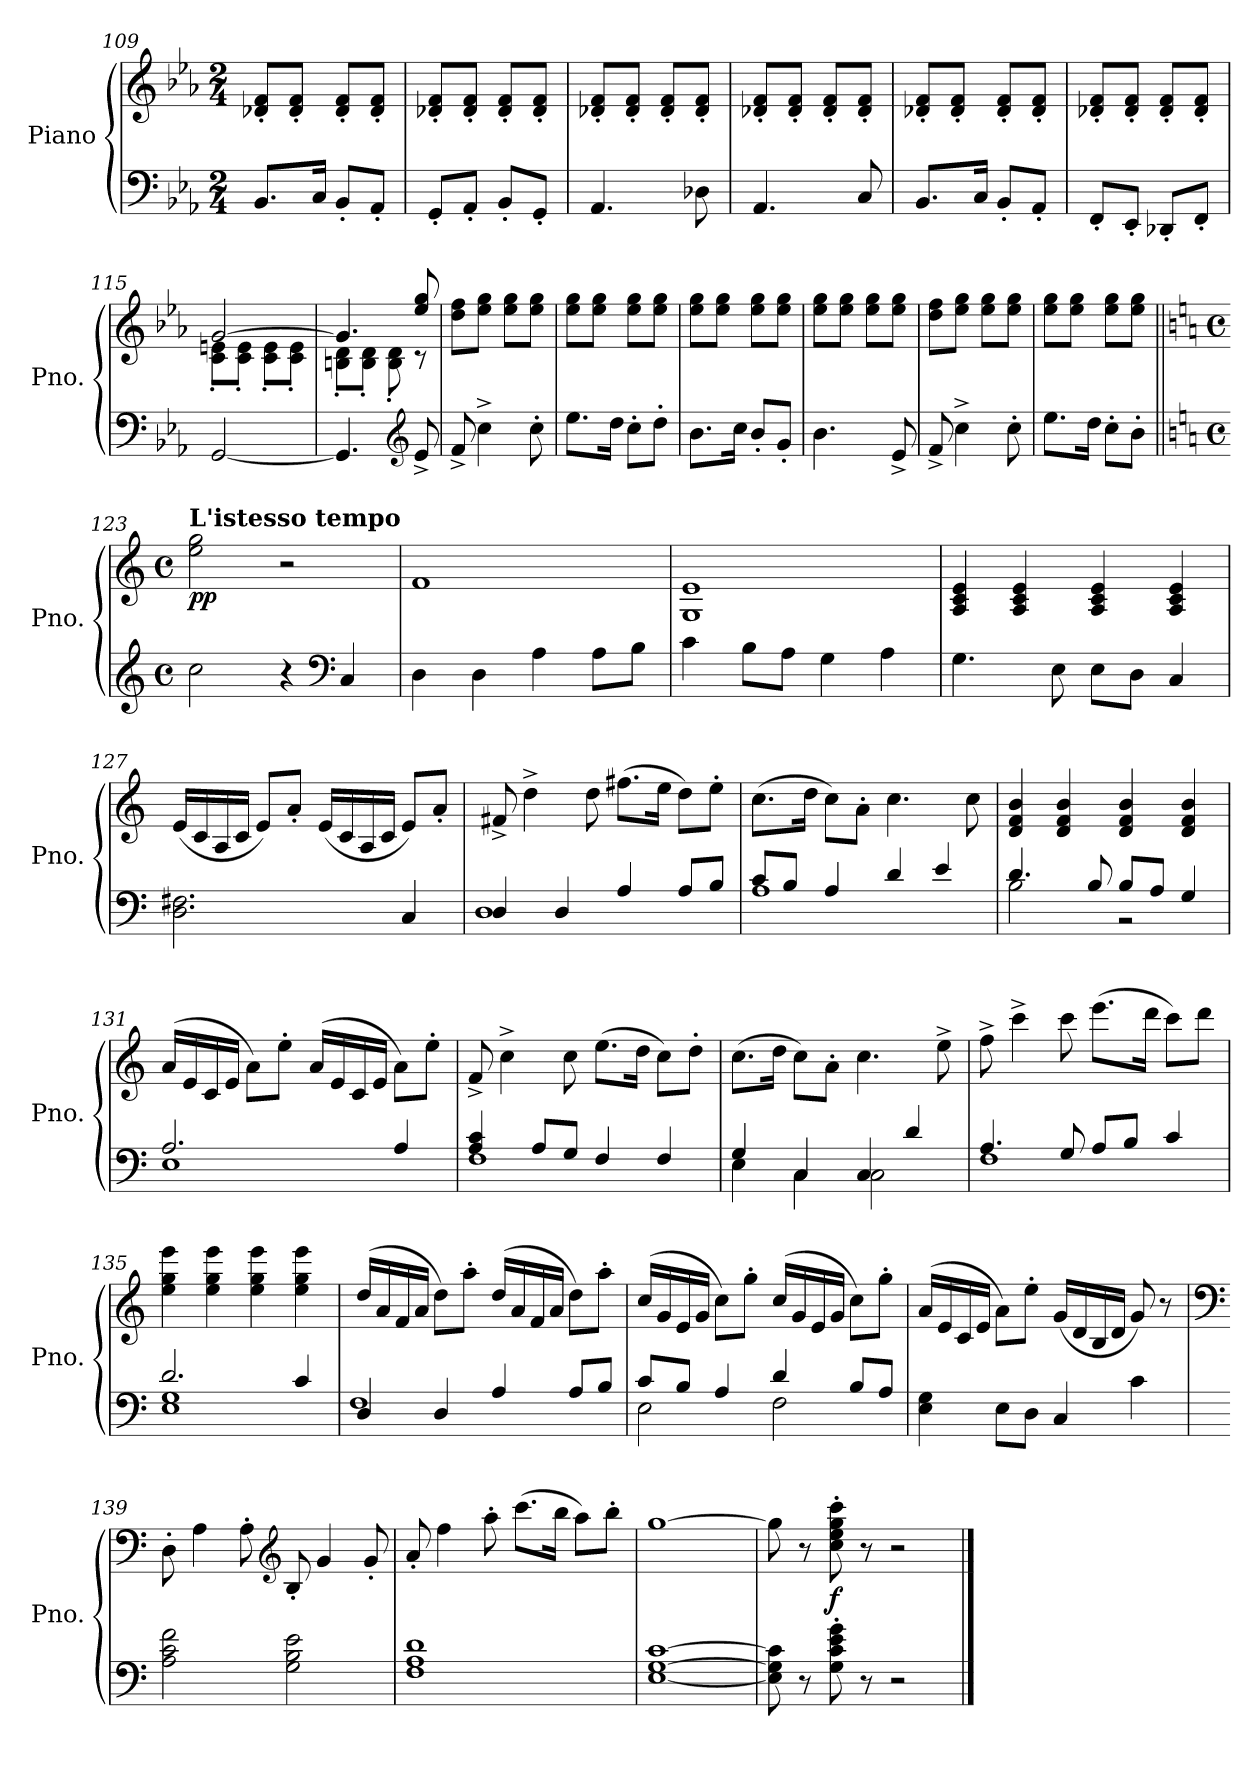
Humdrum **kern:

**kern	**kern	**dynam
*part1	*part1	*part1
*staff2	*staff1	*staff1/2
*I"Piano	*	*
*I'Pno.	*	*
*clefF4	*clefG2	*
*k[b-e-a-]	*k[b-e-a-]	*
*M2/4	*M2/4	*
=109	=109	=109
8.BB-/L	8d-X/' 8f/'L	.
.	8d-/' 8f/'J	.
16C/Jk	.	.
8BB-'/L	8d-/' 8f/'L	.
8AA-'/J	8d-/' 8f/'J	.
=110	=110	=110
8GG'/L	8d-X/' 8f/'L	.
8AA-'/J	8d-/' 8f/'J	.
8BB-'/L	8d-/' 8f/'L	.
8GG'/J	8d-/' 8f/'J	.
=111	=111	=111
4.AA-/	8d-X/' 8f/'L	.
.	8d-/' 8f/'J	.
.	8d-/' 8f/'L	.
8D-X\	8d-/' 8f/'J	.
!!LO:PB:g=z
=112	=112	=112
4.AA-/	8d-X/' 8f/'L	.
.	8d-/' 8f/'J	.
.	8d-/' 8f/'L	.
8C/	8d-/' 8f/'J	.
=113	=113	=113
8.BB-/L	8d-X/' 8f/'L	.
.	8d-/' 8f/'J	.
16C/Jk	.	.
8BB-'/L	8d-/' 8f/'L	.
8AA-'/J	8d-/' 8f/'J	.
=114	=114	=114
8FF'/L	8d-X/' 8f/'L	.
8EE-'/J	8d-/' 8f/'J	.
8DD-X'/L	8d-/' 8f/'L	.
8FF'/J	8d-/' 8f/'J	.
=115	=115	=115
*	*^	*
[2GG/	[2g/	8c\' 8en\'L	.
.	.	8c\' 8e\'J	.
.	.	8c\' 8e\'L	.
.	.	8c\' 8e\'J	.
=116	=116	=116	=116
4.GG/]	4.g/]	8Bn\' 8d\'L	.
.	.	8B\' 8d\'J	.
.	.	8B\' 8d\'	.
*clefG2	*	*	*
8e-^/	8ee-/ 8gg/	8r	.
*	*v	*v	*
=117	=117	=117
8f^/	8dd\ 8ff\L	.
4cc^\	8ee-\ 8gg\J	.
.	8ee-\ 8gg\L	.
8cc'\	8ee-\ 8gg\J	.
=118	=118	=118
8.ee-\L	8ee-\ 8gg\L	.
.	8ee-\ 8gg\J	.
16dd\Jk	.	.
8cc'\L	8ee-\ 8gg\L	.
8dd'\J	8ee-\ 8gg\J	.
=119	=119	=119
8.b-\L	8ee-\ 8gg\L	.
.	8ee-\ 8gg\J	.
16cc\Jk	.	.
8b-'/L	8ee-\ 8gg\L	.
8g'/J	8ee-\ 8gg\J	.
=120	=120	=120
4.b-\	8ee-\ 8gg\L	.
.	8ee-\ 8gg\J	.
.	8ee-\ 8gg\L	.
8e-^/	8ee-\ 8gg\J	.
!!LO:LB:g=z
=121	=121	=121
8f^/	8dd\ 8ff\L	.
4cc^\	8ee-\ 8gg\J	.
.	8ee-\ 8gg\L	.
8cc'\	8ee-\ 8gg\J	.
=122	=122	=122
8.ee-\L	8ee-\ 8gg\L	.
.	8ee-\ 8gg\J	.
16dd\Jk	.	.
8cc'\L	8ee-\ 8gg\L	.
8b-'\J	8ee-\ 8gg\J	.
=123||	=123||	=123||
*k[]	*k[]	*
*M4/4	*M4/4	*
*met(c)	*met(c)	*
!	!LO:TX:a:B:t=L'istesso tempo	!
!	!	!LO:DY:b
2cc\	2ee\ 2gg\	pp
4r	2r	.
*clefF4	*	*
4C/	.	.
=124	=124	=124
4D\	1f	.
4D\	.	.
4A\	.	.
8A\L	.	.
8B\J	.	.
=125	=125	=125
4c\	1G 1e	.
8B\L	.	.
8A\J	.	.
4G\	.	.
4A\	.	.
=126	=126	=126
4.G\	4A/ 4c/ 4e/	.
.	4A/ 4c/ 4e/	.
8E\	.	.
8E\L	4A/ 4c/ 4e/	.
8D\J	.	.
4C/	4A/ 4c/ 4e/	.
!!LO:LB:g=z
=127	=127	=127
2.D\ 2.F#X\	(<16e/LL	.
.	16c/	.
.	16A/	.
.	16c/JJ	.
.	8e/L)	.
.	8a'/J	.
.	(<16e/LL	.
.	16c/	.
.	16A/	.
.	16c/JJ	.
4C/	8e/L)	.
.	8a'/J	.
=128	=128	=128
*^	*	*
4D/	1D	8f#X^/	.
.	.	4dd^\	.
4D/	.	.	.
.	.	8dd\	.
4A/	.	(>8.ff#X\L	.
.	.	16ee\Jk	.
8A/L	.	8dd\L)	.
8B/J	.	8ee'\J	.
=129	=129	=129	=129
8c/L	1A	(>8.cc\L	.
8B/J	.	.	.
.	.	16dd\Jk	.
4A/	.	8cc\L)	.
.	.	8a'\J	.
4d/	.	4.cc\	.
4e/	.	.	.
.	.	8cc\	.
=130	=130	=130	=130
4.d/	2B\	4d/ 4f/ 4b/	.
.	.	4d/ 4f/ 4b/	.
8B/	.	.	.
8B/L	2r	4d/ 4f/ 4b/	.
8A/J	.	.	.
4G/	.	4d/ 4f/ 4b/	.
!!LO:LB:g=z
=131	=131	=131	=131
2.A/	1E	(>16a/LL	.
.	.	16e/	.
.	.	16c/	.
.	.	16e/JJ	.
.	.	8a\L)	.
.	.	8ee'\J	.
.	.	(>16a/LL	.
.	.	16e/	.
.	.	16c/	.
.	.	16e/JJ	.
4A/	.	8a\L)	.
.	.	8ee'\J	.
=132	=132	=132	=132
4A/ 4c/	1F	8f^/	.
.	.	4cc^\	.
8A/L	.	.	.
8G/J	.	8cc\	.
4F/	.	(>8.ee\L	.
.	.	16dd\Jk	.
4F/	.	8cc\L)	.
.	.	8dd'\J	.
=133	=133	=133	=133
4G/	4E\	(>8.cc\L	.
.	.	16dd\Jk	.
4C/	4C\	8cc\L)	.
.	.	8a'\J	.
4C/	2C\	4.cc\	.
4d/	.	.	.
.	.	8ee^\	.
=134	=134	=134	=134
4.A/	1F	8ff^\	.
.	.	4ccc^\	.
8G/	.	8ccc\	.
8A/L	.	(>8.eee\L	.
8B/J	.	.	.
.	.	16ddd\Jk	.
4c/	.	8ccc\L)	.
.	.	8ddd\J	.
=135	=135	=135	=135
2.d/	1E 1G	4ee\ 4gg\ 4eee\	.
.	.	4ee\ 4gg\ 4eee\	.
.	.	4ee\ 4gg\ 4eee\	.
4c/	.	4ee\ 4gg\ 4eee\	.
!!LO:LB:g=z
=136	=136	=136	=136
4D/	1F	(>16dd/LL	.
.	.	16a/	.
.	.	16f/	.
.	.	16a/JJ	.
4D/	.	8dd\L)	.
.	.	8aa'\J	.
4A/	.	(>16dd/LL	.
.	.	16a/	.
.	.	16f/	.
.	.	16a/JJ	.
8A/L	.	8dd\L)	.
8B/J	.	8aa'\J	.
=137	=137	=137	=137
8c/L	2E\	(>16cc/LL	.
.	.	16g/	.
8B/J	.	16e/	.
.	.	16g/JJ	.
4A/	.	8cc\L)	.
.	.	8gg'\J	.
4d/	2F\	(>16cc/LL	.
.	.	16g/	.
.	.	16e/	.
.	.	16g/JJ	.
8B/L	.	8cc\L)	.
8A/J	.	8gg'\J	.
*v	*v	*	*
=138	=138	=138
4E\ 4G\	(>16a/LL	.
.	16e/	.
.	16c/	.
.	16e/JJ	.
8E\L	8a\L)	.
8D\J	8ee'\J	.
4C/	(<16g/LL	.
.	16d/	.
.	16B/	.
.	16d/JJ	.
4c\	8g/)	.
.	8r	.
=139	=139	=139
*	*clefF4	*
2A\ 2c\ 2f\	8D'\	.
.	4A\	.
.	8A'\	.
*	*clefG2	*
2G\ 2B\ 2e\	8B'/	.
.	4g/	.
.	8g'/	.
!!LO:PB:g=z
=140	=140	=140
1F 1A 1d	8a'/	.
.	4ff\	.
.	8aa'\	.
.	(>8.ccc\L	.
.	16bb\Jk	.
.	8aa\L)	.
.	8bb'\J	.
=141	=141	=141
[1E [1G [1c	[1gg	.
=142	=142	=142
8E\] 8G\] 8c\]	8gg\]	.
8r	8r	.
!	!	!LO:DY:b
8G\' 8c\' 8e\' 8g\'	8cc\' 8ee\' 8gg\' 8ccc\'	f
8r	8r	.
2r	2r	.
==	==	==
*-	*-	*-
